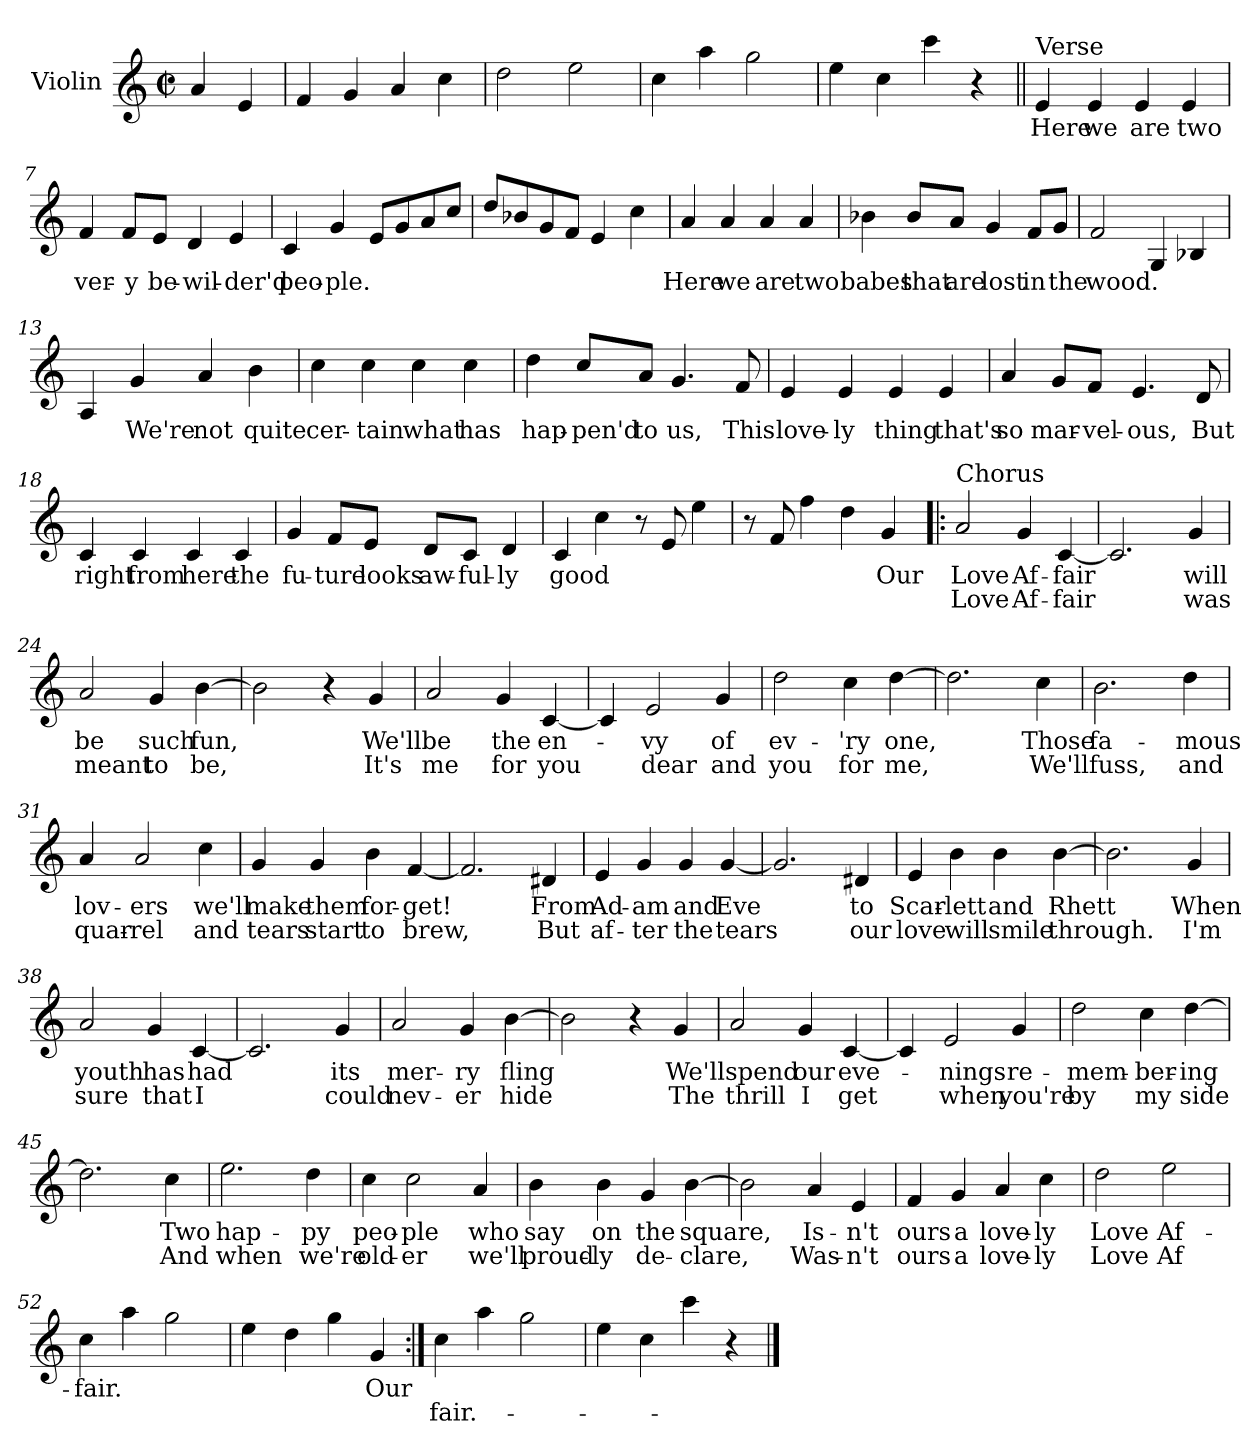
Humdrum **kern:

**kern	**text	**text
*part1	*part1	*part1
*staff1	*staff1	*staff1
*I"Violin	*	*
*I'Vln	*	*
*clefG2	*	*
*k[]	*	*
*C:	*	*
*M2/2	*	*
*met(c|)	*	*
=1	=1	=1
4a/	.	.
4e/	.	.
=2	=2	=2
4f/	.	.
4g/	.	.
4a/	.	.
4cc\	.	.
=3	=3	=3
2dd\	.	.
2ee\	.	.
=4	=4	=4
4cc\	.	.
4aa\	.	.
2gg\	.	.
=5	=5	=5
4ee\	.	.
4cc\	.	.
4ccc\	.	.
4r	.	.
!!LO:LB:g=z
=6||	=6||	=6||
!LO:TX:a:t=Verse	!	!
4e/	Here	.
4e/	we	.
4e/	are	.
4e/	two	.
=7	=7	=7
4f/	ver-	.
8f/L	-y	.
8e/J	be-	.
4d/	-wil-	.
4e/	-der'd	.
=8	=8	=8
4c/	peo-	.
4g/	-ple.	.
8e/L	.	.
8g/	.	.
8a/	.	.
8cc/J	.	.
=9	=9	=9
8dd/L	.	.
8b-X/	.	.
8g/	.	.
8f/J	.	.
4e/	.	.
4cc\	.	.
!!LO:LB:g=z
=10	=10	=10
4a/	Here	.
4a/	we	.
4a/	are	.
4a/	two	.
=11	=11	=11
4b-X\	babes	.
8b-/L	that	.
8a/J	are	.
4g/	lost	.
8f/L	in	.
8g/J	the	.
=12	=12	=12
2f/	wood.	.
4G/	.	.
4B-X/	.	.
=13	=13	=13
4A/	.	.
4g/	We're	.
4a/	not	.
4b\	quite	.
=14	=14	=14
4cc\	cer-	.
4cc\	-tain	.
4cc\	what	.
4cc\	has	.
!!LO:LB:g=z
=15	=15	=15
4dd\	hap-	.
8cc/L	-pen'd	.
8a/J	to	.
4.g/	us,	.
8f/	This	.
=16	=16	=16
4e/	love-	.
4e/	-ly	.
4e/	thing	.
4e/	that's	.
=17	=17	=17
4a/	so	.
8g/L	mar-	.
8f/J	-vel-	.
4.e/	-ous,	.
8d/	But	.
=18	=18	=18
4c/	right	.
4c/	from	.
4c/	here	.
4c/	the	.
!!LO:LB:g=z
=19	=19	=19
4g/	fu-	.
8f/L	-ture	.
8e/J	looks	.
8d/L	aw-	.
8c/J	-ful-	.
4d/	-ly	.
=20	=20	=20
4c/	good	.
4cc\	.	.
8r	.	.
8e/	.	.
4ee\	.	.
=21	=21	=21
8r	.	.
8f/	.	.
4ff\	.	.
4dd\	.	.
4g/	Our	.
=22!|:	=22!|:	=22!|:
!LO:TX:a:t=Chorus	!	!
2a/	Love	Love
4g/	Af-	Af-
[4c/	-fair	-fair
=23	=23	=23
2.c/]	.	.
4g/	will	was
!!LO:LB:g=z
=24	=24	=24
2a/	be	meant
4g/	such	to
[4b\	fun,	be,
=25	=25	=25
2b\]	.	.
4r	.	.
4g/	We'll	It's
=26	=26	=26
2a/	be	me
4g/	the	for
[4c/	en-	you
=27	=27	=27
4c/]	.	.
2e/	-vy	dear
4g/	of	and
=28	=28	=28
2dd\	ev-	you
4cc\	-'ry	for
[4dd\	one,	me,
!!LO:LB:g=z
=29	=29	=29
2.dd\]	.	.
4cc\	Those	We'll
=30	=30	=30
2.b\	fa-	fuss,
4dd\	-mous	and
=31	=31	=31
4a/	lov-	quar-
2a/	-ers	-rel
4cc\	we'll	and
=32	=32	=32
4g/	make	tears
4g/	them	start
4b\	for-	to
[4f/	-get!	brew,
=33	=33	=33
2.f/]	.	.
4d#X/	From	But
!!LO:LB:g=z
=34	=34	=34
4e/	Ad-	af-
4g/	-am	-ter
4g/	and	the
[4g/	Eve	tears
=35	=35	=35
2.g/]	.	.
4d#X/	to	our
=36	=36	=36
4e/	Scar-	love
4b\	-lett	will
4b\	and	smile
[4b\	Rhett	through.
=37	=37	=37
2.b\]	.	.
4g/	When	I'm
=38	=38	=38
2a/	youth	sure
4g/	has	that
[4c/	had	I
!!LO:PB:g=z
=39	=39	=39
2.c/]	.	.
4g/	its	could
=40	=40	=40
2a/	mer-	nev-
4g/	-ry	-er
[4b\	fling	hide
=41	=41	=41
2b\]	.	.
4r	.	.
4g/	We'll	The
=42	=42	=42
2a/	spend	thrill
4g/	our	I
[4c/	eve-	get
=43	=43	=43
4c/]	.	.
2e/	-nings	when
4g/	re-	you're
!!LO:LB:g=z
=44	=44	=44
2dd\	-mem-	by
4cc\	-ber-	my
[4dd\	-ing	side
=45	=45	=45
2.dd\]	.	.
4cc\	Two	And
=46	=46	=46
2.ee\	hap-	when
4dd\	-py	we're
=47	=47	=47
4cc\	peo-	old-
2cc\	-ple	-er
4a/	who	we'll
=48	=48	=48
4b\	say	proud-
4b\	on	-ly
4g/	the	de-
[4b\	square,	-clare,
=49	=49	=49
2b\]	.	.
4a/	Is-	Was-
4e/	-n't	-n't
!!LO:LB:g=z
=50	=50	=50
4f/	ours	ours
4g/	a	a
4a/	love-	love-
4cc\	-ly	-ly
=51	=51	=51
2dd\	Love	Love
2ee\	Af-	Af
=52	=52	=52
4cc\	-fair.	.
4aa\	.	.
2gg\	.	.
=53	=53	=53
4ee\	.	.
4dd\	.	.
4gg\	.	.
4g/	Our	.
=54:|!	=54:|!	=54:|!
4cc\	.	fair.-
4aa\	.	.
2gg\	.	.
=55	=55	=55
4ee\	.	.
4cc\	.	.
4ccc\	.	.
4r	.	.
==	==	==
*-	*-	*-
